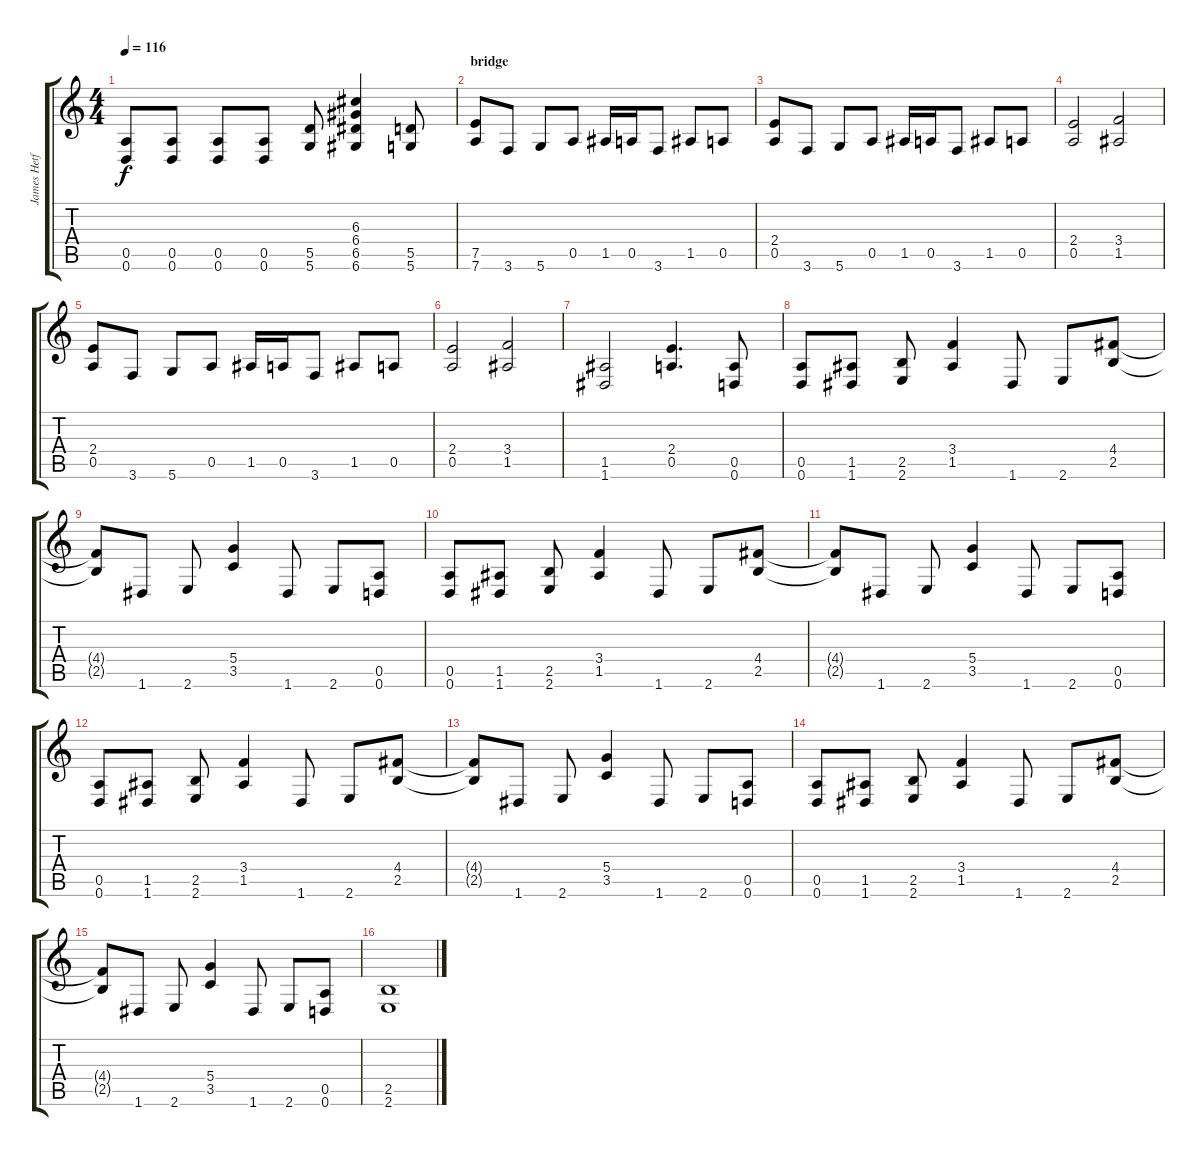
\track ("James Hetfeild (Rhythm)" "James Hetf") {instrument overdrivenguitar}
\staff {score tabs}
\tuning (E4 B3 G3 D3 A2 D2) {hide}
\ts (4 4)
\tempo 116
\clef g2
\ks c
(0.5 0.6).8{dy f} (0.5 0.6).8 (0.5 0.6).8 (0.5 0.6).8 (5.5 5.6).8 (6.3 6.4 6.5 6.6).4 (5.5 5.6).8 |
\section ("" "bridge")
(7.5 7.6).8 3.6.8 5.6.8 0.5.8 1.5.16 0.5.16 3.6.8 1.5.8 0.5.8 |
(2.4 0.5).8 3.6.8 5.6.8 0.5.8 1.5.16 0.5.16 3.6.8 1.5.8 0.5.8 |
(2.4 0.5).2 (3.4 1.5).2 |
(2.4 0.5).8 3.6.8 5.6.8 0.5.8 1.5.16 0.5.16 3.6.8 1.5.8 0.5.8 |
(2.4 0.5).2 (3.4 1.5).2 |
(1.5 1.6).2 (2.4 0.5).4{d} (0.5 0.6).8 |
(0.5 0.6).8 (1.5 1.6).8 (2.5 2.6).8 (3.4 1.5).4 1.6.8 2.6.8 (4.4 2.5).8 |
(4.4{t} 2.5{t}).8 1.6.8 2.6.8 (5.4 3.5).4 1.6.8 2.6.8 (0.5 0.6).8 |
(0.5 0.6).8 (1.5 1.6).8 (2.5 2.6).8 (3.4 1.5).4 1.6.8 2.6.8 (4.4 2.5).8 |
(4.4{t} 2.5{t}).8 1.6.8 2.6.8 (5.4 3.5).4 1.6.8 2.6.8 (0.5 0.6).8 |
(0.5 0.6).8 (1.5 1.6).8 (2.5 2.6).8 (3.4 1.5).4 1.6.8 2.6.8 (4.4 2.5).8 |
(4.4{t} 2.5{t}).8 1.6.8 2.6.8 (5.4 3.5).4 1.6.8 2.6.8 (0.5 0.6).8 |
(0.5 0.6).8 (1.5 1.6).8 (2.5 2.6).8 (3.4 1.5).4 1.6.8 2.6.8 (4.4 2.5).8 |
(4.4{t} 2.5{t}).8 1.6.8 2.6.8 (5.4 3.5).4 1.6.8 2.6.8 (0.5 0.6).8 |
(2.5 2.6).1
